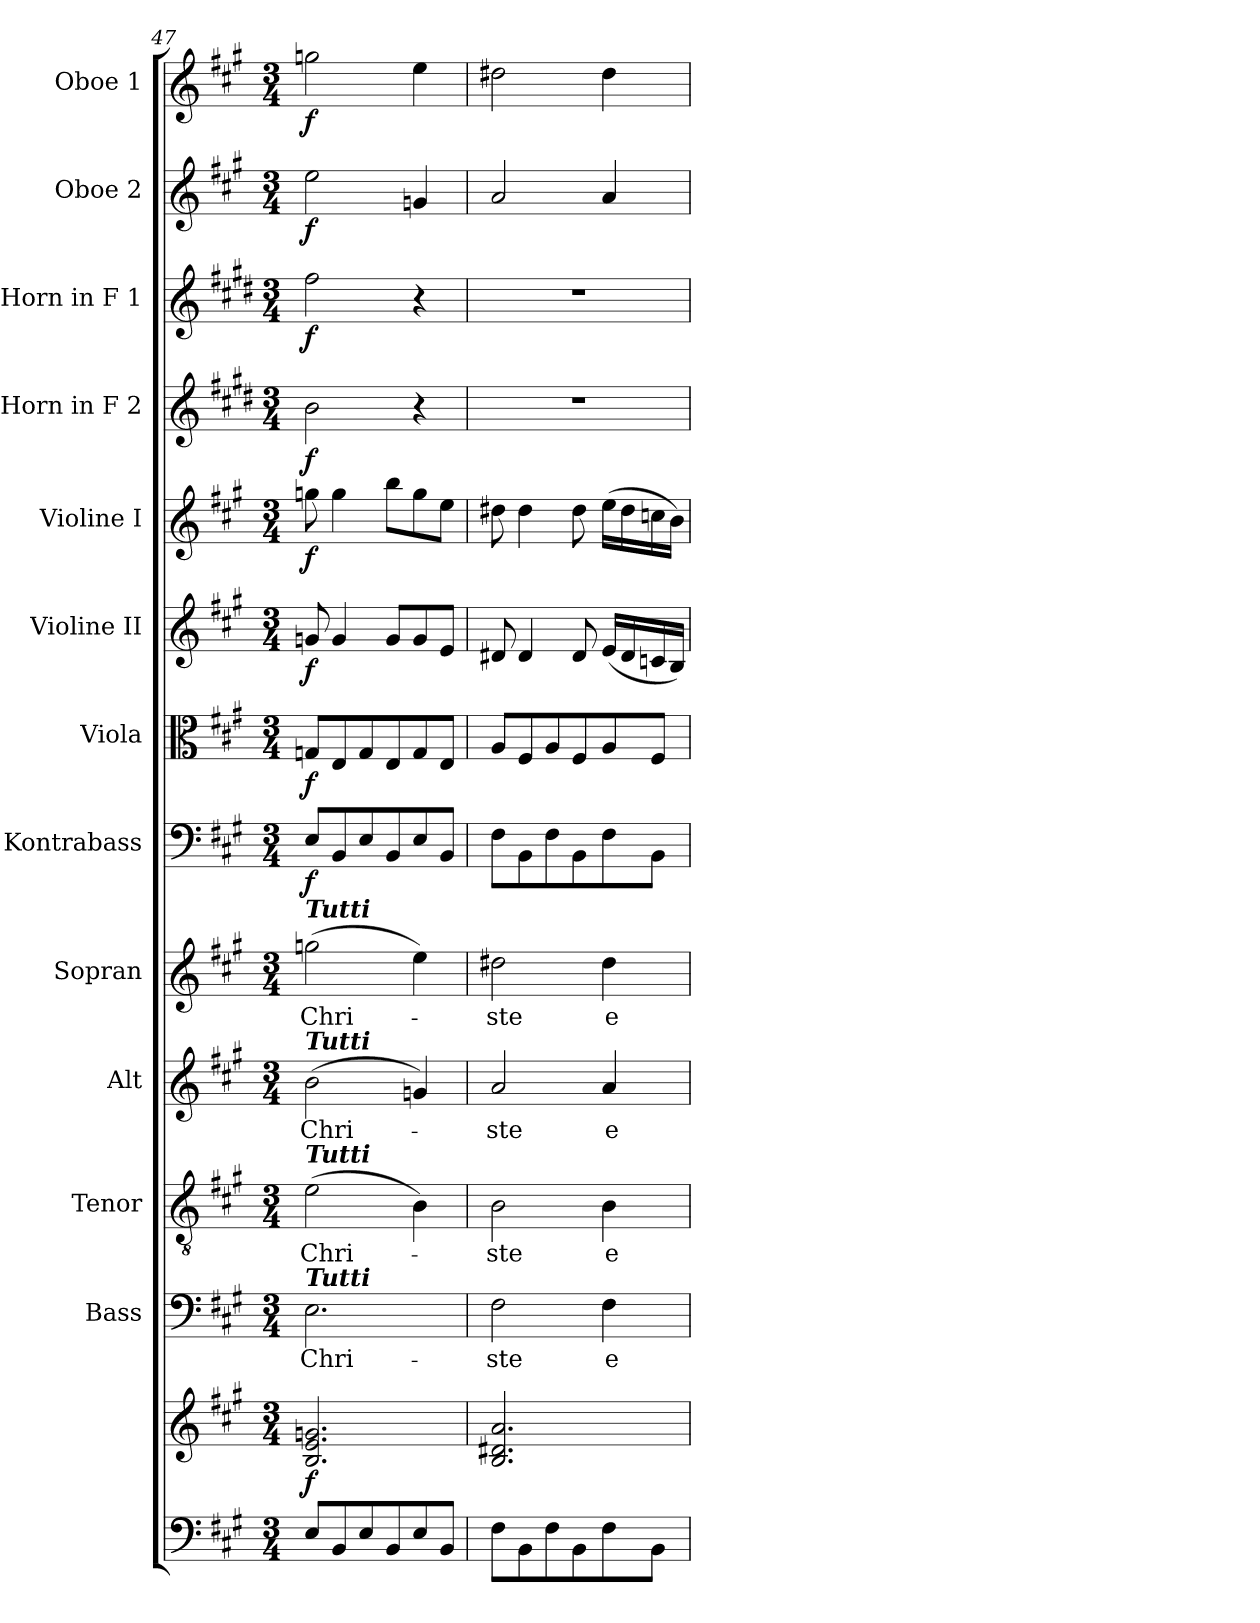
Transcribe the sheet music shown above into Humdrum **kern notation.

**kern	**kern	**dynam	**kern	**text	**kern	**text	**kern	**text	**kern	**text	**kern	**dynam	**kern	**dynam	**kern	**dynam	**kern	**dynam	**kern	**dynam	**kern	**dynam	**kern	**dynam	**kern	**dynam
*part13	*part13	*part13	*part12	*part12	*part11	*part11	*part10	*part10	*part9	*part9	*part8	*part8	*part7	*part7	*part6	*part6	*part5	*part5	*part4	*part4	*part3	*part3	*part2	*part2	*part1	*part1
*staff14	*staff13	*staff13/14	*staff12	*staff12	*staff11	*staff11	*staff10	*staff10	*staff9	*staff9	*staff8	*staff8	*staff7	*staff7	*staff6	*staff6	*staff5	*staff5	*staff4	*staff4	*staff3	*staff3	*staff2	*staff2	*staff1	*staff1
*	*	*	*I"Bass	*	*I"Tenor	*	*I"Alt	*	*I"Sopran	*	*I"Kontrabass	*	*I"Viola	*	*I"Violine II	*	*I"Violine I	*	*I"Horn in F 2	*	*I"Horn in F 1	*	*I"Oboe 2	*	*I"Oboe 1	*
*	*	*	*I'B.	*	*I'T.	*	*I'A.	*	*I'S.	*	*I'Kb.	*	*I'Vla.	*	*I'Vl. II	*	*I'Vl. I	*	*	*	*	*	*I'Ob.. 2	*	*I'Ob. 1	*
*clefF4	*clefG2	*	*clefF4	*	*clefGv2	*	*clefG2	*	*clefG2	*	*clefF4	*	*clefC3	*	*clefG2	*	*clefG2	*	*clefG2	*	*clefG2	*	*clefG2	*	*clefG2	*
*	*	*	*	*	*	*	*	*	*	*	*ITrd7c12	*	*	*	*	*	*	*	*ITrd4c7	*	*ITrd4c7	*	*	*	*	*
*k[f#c#g#]	*k[f#c#g#]	*	*k[f#c#g#]	*	*k[f#c#g#]	*	*k[f#c#g#]	*	*k[f#c#g#]	*	*k[f#c#g#]	*	*k[f#c#g#]	*	*k[f#c#g#]	*	*k[f#c#g#]	*	*k[f#c#g#]	*	*k[f#c#g#]	*	*k[f#c#g#]	*	*k[f#c#g#]	*
*A:	*A:	*	*A:	*	*A:	*	*A:	*	*A:	*	*A:	*	*A:	*	*A:	*	*A:	*	*A:	*	*A:	*	*A:	*	*A:	*
*M3/4	*M3/4	*	*M3/4	*	*M3/4	*	*M3/4	*	*M3/4	*	*M3/4	*	*M3/4	*	*M3/4	*	*M3/4	*	*M3/4	*	*M3/4	*	*M3/4	*	*M3/4	*
=47	=47	=47	=47	=47	=47	=47	=47	=47	=47	=47	=47	=47	=47	=47	=47	=47	=47	=47	=47	=47	=47	=47	=47	=47	=47	=47
!	!	!	!	!	!	!	!	!	!LO:TX:a:Bi:t=Tutti	!	!	!	!	!	!	!	!	!	!	!	!	!	!	!	!	!
!	!	!	!	!	!	!	!LO:TX:a:Bi:t=Tutti	!	!	!	!	!	!	!	!	!	!	!	!	!	!	!	!	!	!	!
!	!	!	!	!	!LO:TX:a:Bi:t=Tutti	!	!	!	!	!	!	!	!	!	!	!	!	!	!	!	!	!	!	!	!	!
!	!	!	!LO:TX:a:Bi:t=Tutti	!	!	!	!	!	!	!	!	!	!	!	!	!	!	!	!	!	!	!	!	!	!	!
!	!	!LO:DY:b	!	!LO:LY:b	!	!LO:LY:b	!	!LO:LY:b	!	!LO:LY:b	!	!LO:DY:b	!	!LO:DY:b	!	!LO:DY:b	!	!LO:DY:b	!	!LO:DY:b	!	!LO:DY:b	!	!LO:DY:b	!	!LO:DY:b
8E/L	2.B/ 2.e/ 2.gn/	f	2.E\	Chri-	(>2e\	Chri-	(>2b\	Chri-	(>2ggn\	Chri-	8EE/L	f	8Gn/L	f	8gn/	f	8ggn\	f	2e\	f	2b\	f	2ee\	f	2ggn\	f
8BB/	.	.	.	.	.	.	.	.	.	.	8BBB/	.	8E/	.	4g/	.	4gg\	.	.	.	.	.	.	.	.	.
8E/	.	.	.	.	.	.	.	.	.	.	8EE/	.	8G/	.	.	.	.	.	.	.	.	.	.	.	.	.
8BB/	.	.	.	.	.	.	.	.	.	.	8BBB/	.	8E/	.	8g/L	.	8bb\L	.	.	.	.	.	.	.	.	.
8E/	.	.	.	.	4B\)	.	4gn/)	.	4ee\)	.	8EE/	.	8G/	.	8g/	.	8gg\	.	4r	.	4r	.	4gn/	.	4ee\	.
8BB/J	.	.	.	.	.	.	.	.	.	.	8BBB/J	.	8E/J	.	8e/J	.	8ee\J	.	.	.	.	.	.	.	.	.
=48	=48	=48	=48	=48	=48	=48	=48	=48	=48	=48	=48	=48	=48	=48	=48	=48	=48	=48	=48	=48	=48	=48	=48	=48	=48	=48
!	!	!	!	!LO:LY:b	!	!LO:LY:b	!	!LO:LY:b	!	!LO:LY:b	!	!	!	!	!	!	!	!	!	!	!	!	!	!	!	!
8F#\L	2.B/ 2.d#X/ 2.a/	.	2F#\	-ste	2B\	-ste	2a/	-ste	2dd#X\	-ste	8FF#\L	.	8A/L	.	8d#X/	.	8dd#X\	.	2.r	.	2.r	.	2a/	.	2dd#X\	.
8BB\	.	.	.	.	.	.	.	.	.	.	8BBB\	.	8F#/	.	4d#/	.	4dd#\	.	.	.	.	.	.	.	.	.
8F#\	.	.	.	.	.	.	.	.	.	.	8FF#\	.	8A/	.	.	.	.	.	.	.	.	.	.	.	.	.
8BB\	.	.	.	.	.	.	.	.	.	.	8BBB\	.	8F#/	.	8d#/	.	8dd#\	.	.	.	.	.	.	.	.	.
!	!	!	!	!LO:LY:b	!	!LO:LY:b	!	!LO:LY:b	!	!LO:LY:b	!	!	!	!	!	!	!	!	!	!	!	!	!	!	!	!
8F#\	.	.	4F#\	e-	4B\	e-	4a/	e-	4dd#\	e-	8FF#\	.	8A/	.	(<16e/LL	.	(>16ee\LL	.	.	.	.	.	4a/	.	4dd#\	.
.	.	.	.	.	.	.	.	.	.	.	.	.	.	.	16d#/	.	16dd#\	.	.	.	.	.	.	.	.	.
8BB\J	.	.	.	.	.	.	.	.	.	.	8BBB\J	.	8F#/J	.	16cn/	.	16ccn\	.	.	.	.	.	.	.	.	.
.	.	.	.	.	.	.	.	.	.	.	.	.	.	.	16B/JJ)	.	16b\JJ)	.	.	.	.	.	.	.	.	.
=	=	=	=	=	=	=	=	=	=	=	=	=	=	=	=	=	=	=	=	=	=	=	=	=	=	=
*-	*-	*-	*-	*-	*-	*-	*-	*-	*-	*-	*-	*-	*-	*-	*-	*-	*-	*-	*-	*-	*-	*-	*-	*-	*-	*-
